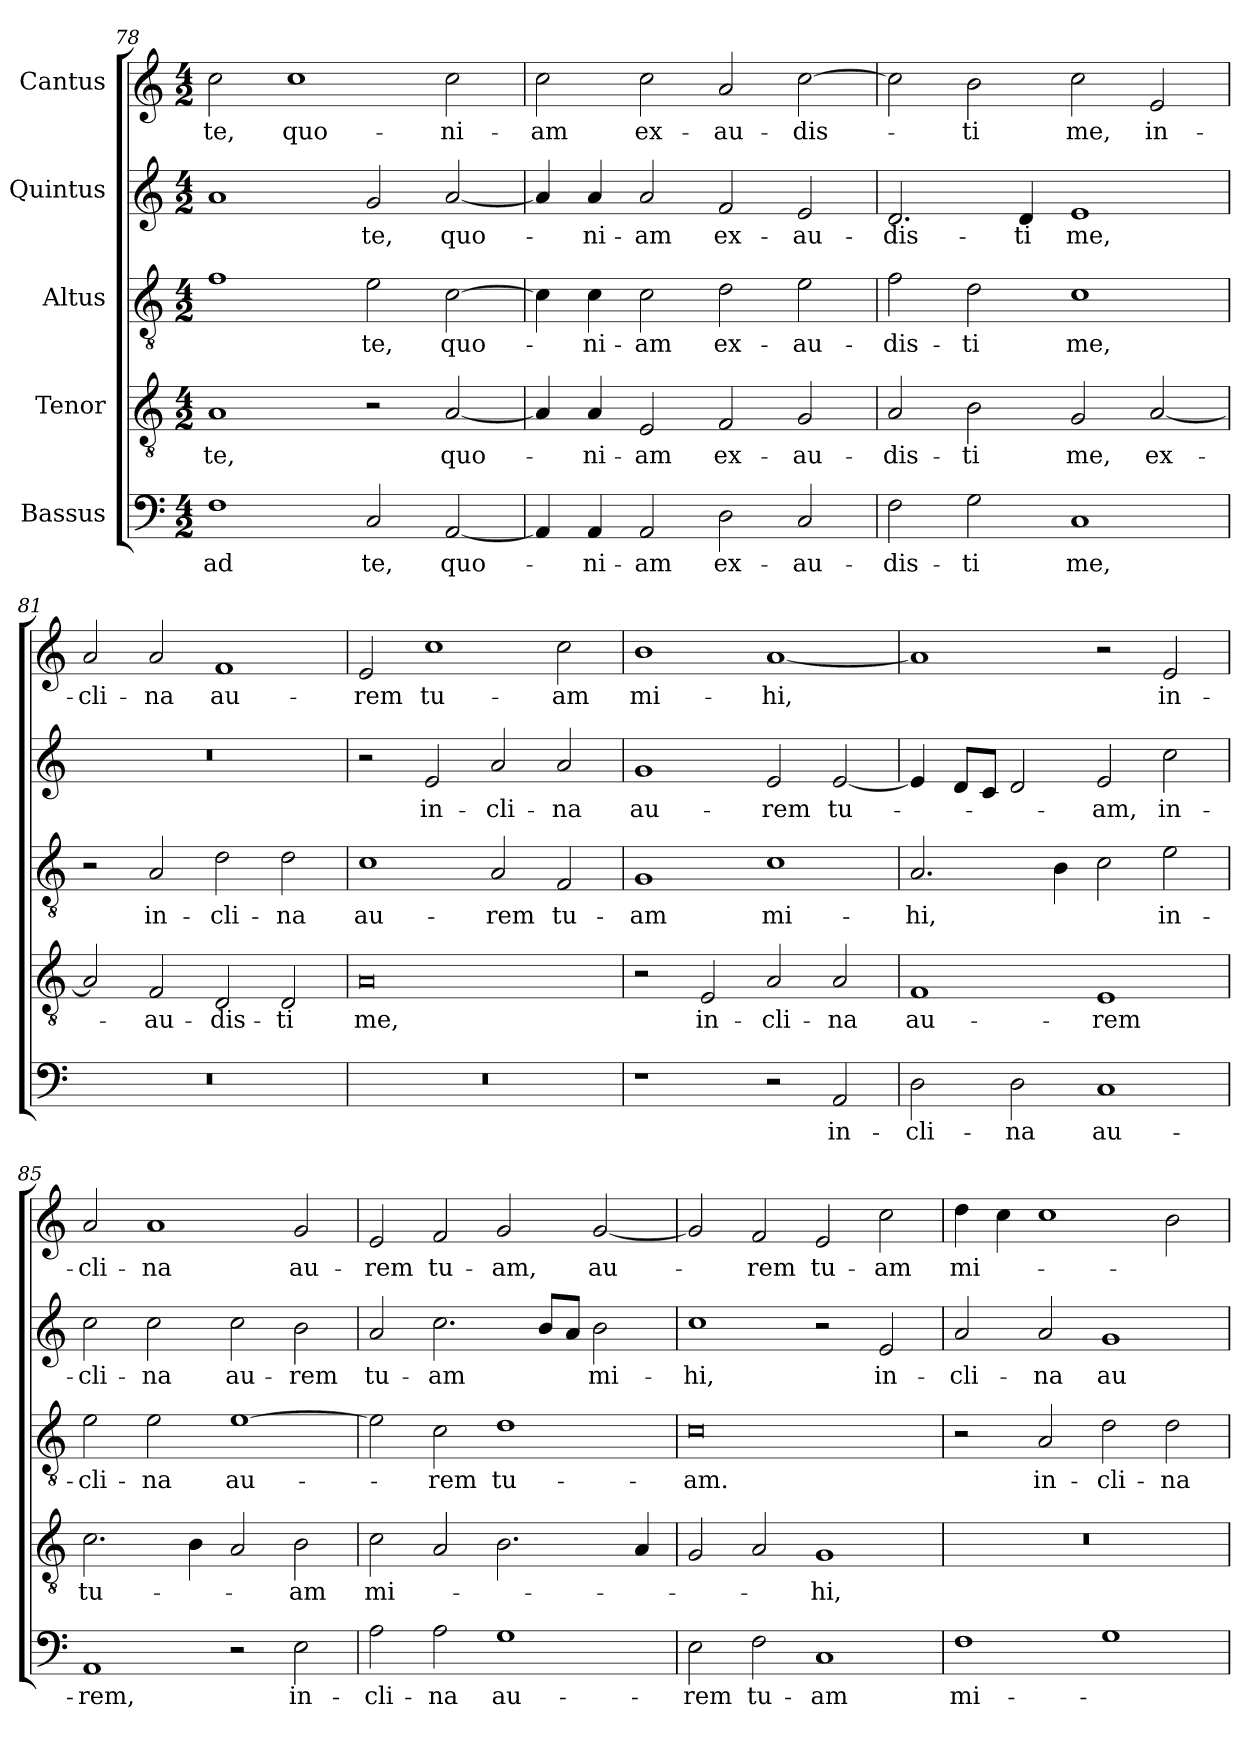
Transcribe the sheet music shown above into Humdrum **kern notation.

**kern	**text	**kern	**text	**kern	**text	**kern	**text	**kern	**text
*part5	*part5	*part4	*part4	*part3	*part3	*part2	*part2	*part1	*part1
*staff5	*staff5	*staff4	*staff4	*staff3	*staff3	*staff2	*staff2	*staff1	*staff1
*I"Bassus	*	*I"Tenor	*	*I"Altus	*	*I"Quintus	*	*I"Cantus	*
!!LO:LB:g=z
*clefF4	*	*clefGv2	*	*clefGv2	*	*clefG2	*	*clefG2	*
*k[]	*	*k[]	*	*k[]	*	*k[]	*	*k[]	*
*M4/2	*	*M4/2	*	*M4/2	*	*M4/2	*	*M4/2	*
=78	=78	=78	=78	=78	=78	=78	=78	=78	=78
!	!LO:LY:b	!	!LO:LY:b	!	!	!	!	!	!LO:LY:b
1F	ad	1A	te,	1f	.	1a	.	2cc\	te,
!	!	!	!	!	!	!	!	!	!LO:LY:b
.	.	.	.	.	.	.	.	1cc	quo-
!	!LO:LY:b	!	!	!	!LO:LY:b	!	!LO:LY:b	!	!
2C/	te,	2r	.	2e\	te,	2g/	te,	.	.
!	!LO:LY:b	!	!LO:LY:b	!	!LO:LY:b	!	!LO:LY:b	!	!LO:LY:b
[2AA/	quo-	[2A/	quo-	[2c\	quo-	[2a/	quo-	2cc\	-ni-
=79	=79	=79	=79	=79	=79	=79	=79	=79	=79
!	!	!	!	!	!	!	!	!	!LO:LY:b
4AA/]	.	4A/]	.	4c\]	.	4a/]	.	2cc\	-am
!	!LO:LY:b	!	!LO:LY:b	!	!LO:LY:b	!	!LO:LY:b	!	!
4AA/	-ni-	4A/	-ni-	4c\	-ni-	4a/	-ni-	.	.
!	!LO:LY:b	!	!LO:LY:b	!	!LO:LY:b	!	!LO:LY:b	!	!LO:LY:b
2AA/	-am	2E/	-am	2c\	-am	2a/	-am	2cc\	ex-
!	!LO:LY:b	!	!LO:LY:b	!	!LO:LY:b	!	!LO:LY:b	!	!LO:LY:b
2D\	ex-	2F/	ex-	2d\	ex-	2f/	ex-	2a/	-au-
!	!LO:LY:b	!	!LO:LY:b	!	!LO:LY:b	!	!LO:LY:b	!	!LO:LY:b
2C/	-au-	2G/	-au-	2e\	-au-	2e/	-au-	[2cc	-dis-
=80	=80	=80	=80	=80	=80	=80	=80	=80	=80
!	!LO:LY:b	!	!LO:LY:b	!	!LO:LY:b	!	!LO:LY:b	!	!
2F\	-dis-	2A/	-dis-	2f\	-dis-	2.d/	-dis-	2cc\]	.
!	!LO:LY:b	!	!LO:LY:b	!	!LO:LY:b	!	!	!	!LO:LY:b
2G\	-ti	2B\	-ti	2d\	-ti	.	.	2b\	-ti
!	!	!	!	!	!	!	!LO:LY:b	!	!
.	.	.	.	.	.	4d/	ti	.	.
!	!LO:LY:b	!	!LO:LY:b	!	!LO:LY:b	!	!LO:LY:b	!	!LO:LY:b
1C	me,	2G/	me,	1c	me,	1e	me,	2cc\	me,
!	!	!	!LO:LY:b	!	!	!	!	!	!LO:LY:b
.	.	[2A	ex-	.	.	.	.	2e/	in-
=81	=81	=81	=81	=81	=81	=81	=81	=81	=81
!	!	!	!	!	!	!	!	!	!LO:LY:b
0r	.	2A/]	.	2r	.	0r	.	2a/	-cli-
!	!	!	!LO:LY:b	!	!LO:LY:b	!	!	!	!LO:LY:b
.	.	2F/	-au-	2A/	in-	.	.	2a/	-na
!	!	!	!LO:LY:b	!	!LO:LY:b	!	!	!	!LO:LY:b
.	.	2D/	-dis-	2d\	-cli-	.	.	1f	au-
!	!	!	!LO:LY:b	!	!LO:LY:b	!	!	!	!
.	.	2D/	-ti	2d\	-na	.	.	.	.
=82	=82	=82	=82	=82	=82	=82	=82	=82	=82
!	!	!	!LO:LY:b	!	!LO:LY:b	!	!	!	!LO:LY:b
0r	.	0A	me,	1c	au-	2r	.	2e/	-rem
!	!	!	!	!	!	!	!LO:LY:b	!	!LO:LY:b
.	.	.	.	.	.	2e/	in-	1cc	tu-
!	!	!	!	!	!LO:LY:b	!	!LO:LY:b	!	!
.	.	.	.	2A/	-rem	2a/	-cli-	.	.
!	!	!	!	!	!LO:LY:b	!	!LO:LY:b	!	!LO:LY:b
.	.	.	.	2F/	tu-	2a/	-na	2cc\	-am
!!LO:PB:g=z
=83	=83	=83	=83	=83	=83	=83	=83	=83	=83
!	!	!	!	!	!LO:LY:b	!	!LO:LY:b	!	!LO:LY:b
1r	.	2r	.	1G	-am	1g	au-	1b	mi-
!	!	!	!LO:LY:b	!	!	!	!	!	!
.	.	2E/	in-	.	.	.	.	.	.
!	!	!	!LO:LY:b	!	!LO:LY:b	!	!LO:LY:b	!	!LO:LY:b
2r	.	2A/	-cli-	1c	mi-	2e/	-rem	[1a	-hi,
!	!LO:LY:b	!	!LO:LY:b	!	!	!	!LO:LY:b	!	!
2AA/	in-	2A/	-na	.	.	[2e/	tu-	.	.
=84	=84	=84	=84	=84	=84	=84	=84	=84	=84
!	!LO:LY:b	!	!LO:LY:b	!	!LO:LY:b	!	!	!	!
2D\	-cli-	1F	au-	2.A/	-hi,	4e/]	.	1a]	.
.	.	.	.	.	.	8d/L	.	.	.
.	.	.	.	.	.	8c/J	.	.	.
!	!LO:LY:b	!	!	!	!	!	!	!	!
2D\	-na	.	.	.	.	2d/	.	.	.
.	.	.	.	4B\	.	.	.	.	.
!	!LO:LY:b	!	!LO:LY:b	!	!	!	!LO:LY:b	!	!
1C	au-	1E	-rem	2c\	.	2e/	-am,	2r	.
!	!	!	!	!	!LO:LY:b	!	!LO:LY:b	!	!LO:LY:b
.	.	.	.	2e\	in-	2cc\	in-	2e/	in-
=85	=85	=85	=85	=85	=85	=85	=85	=85	=85
!	!LO:LY:b	!	!LO:LY:b	!	!LO:LY:b	!	!LO:LY:b	!	!LO:LY:b
1AA	-rem,	2.c\	tu-	2e\	-cli-	2cc\	-cli-	2a/	-cli-
!	!	!	!	!	!LO:LY:b	!	!LO:LY:b	!	!LO:LY:b
.	.	.	.	2e\	-na	2cc\	-na	1a	-na
.	.	4B\	.	.	.	.	.	.	.
!	!	!	!	!	!LO:LY:b	!	!LO:LY:b	!	!
2r	.	2A/	.	[1e	au-	2cc\	au-	.	.
!	!LO:LY:b	!	!LO:LY:b	!	!	!	!LO:LY:b	!	!LO:LY:b
2E\	in-	2B\	-am	.	.	2b\	-rem	2g/	au-
=86	=86	=86	=86	=86	=86	=86	=86	=86	=86
!	!LO:LY:b	!	!LO:LY:b	!	!	!	!LO:LY:b	!	!LO:LY:b
2A\	-cli-	2c\	mi-	2e\]	.	2a/	tu-	2e/	-rem
!	!LO:LY:b	!	!	!	!LO:LY:b	!	!LO:LY:b	!	!LO:LY:b
2A\	-na	2A/	.	2c\	-rem	2.cc\	-am	2f/	tu-
!	!LO:LY:b	!	!	!	!LO:LY:b	!	!	!	!LO:LY:b
1G	au-	2.B\	.	1d	tu-	.	.	2g/	-am,
.	.	.	.	.	.	8b/L	.	.	.
.	.	.	.	.	.	8a/J	.	.	.
!	!	!	!	!	!	!	!LO:LY:b	!	!LO:LY:b
.	.	.	.	.	.	2b\	mi-	[2g	au-
.	.	4A/	.	.	.	.	.	.	.
=87	=87	=87	=87	=87	=87	=87	=87	=87	=87
!	!LO:LY:b	!	!	!	!LO:LY:b	!	!LO:LY:b	!	!
2E\	-rem	2G/	.	0c	-am.	1cc	-hi,	2g/]	.
!	!LO:LY:b	!	!	!	!	!	!	!	!LO:LY:b
2F\	tu-	2A/	.	.	.	.	.	2f/	-rem
!	!LO:LY:b	!	!LO:LY:b	!	!	!	!	!	!LO:LY:b
1C	-am	1G	-hi,	.	.	2r	.	2e/	tu-
!	!	!	!	!	!	!	!LO:LY:b	!	!LO:LY:b
.	.	.	.	.	.	2e/	in-	2cc\	-am
!!LO:LB:g=z
=88	=88	=88	=88	=88	=88	=88	=88	=88	=88
!	!LO:LY:b	!	!	!	!	!	!LO:LY:b	!	!LO:LY:b
1F	mi-	0r	.	2r	.	2a/	-cli-	4dd\	mi-
.	.	.	.	.	.	.	.	4cc\	.
!	!	!	!	!	!LO:LY:b	!	!LO:LY:b	!	!
.	.	.	.	2A/	in-	2a/	-na	1cc	.
!	!	!	!	!	!LO:LY:b	!	!LO:LY:b	!	!
1G	.	.	.	2d\	-cli-	1g	au-	.	.
!	!	!	!	!	!LO:LY:b	!	!	!	!
.	.	.	.	2d\	-na	.	.	2b\	.
=	=	=	=	=	=	=	=	=	=
*-	*-	*-	*-	*-	*-	*-	*-	*-	*-
